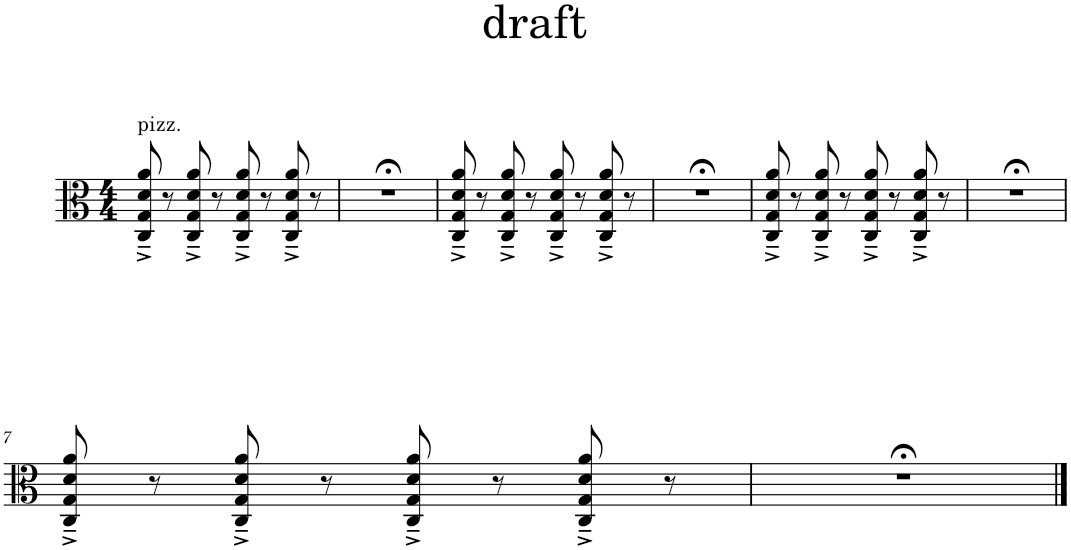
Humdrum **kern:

**kern
*part1
*staff1
*I"Viola
*I'Vla.
*clefC3
*k[]
*M4/4
=1
!LO:TX:a:t=pizz.
8C/~^ 8G/~^ 8d/~^ 8a/~^
8r
8C/~^ 8G/~^ 8d/~^ 8a/~^
8r
8C/~^ 8G/~^ 8d/~^ 8a/~^
8r
8C/~^ 8G/~^ 8d/~^ 8a/~^
8r
=2
1r;<
=3
8C/~^ 8G/~^ 8d/~^ 8a/~^
8r
8C/~^ 8G/~^ 8d/~^ 8a/~^
8r
8C/~^ 8G/~^ 8d/~^ 8a/~^
8r
8C/~^ 8G/~^ 8d/~^ 8a/~^
8r
=4
1r;<
=5
8C/~^ 8G/~^ 8d/~^ 8a/~^
8r
8C/~^ 8G/~^ 8d/~^ 8a/~^
8r
8C/~^ 8G/~^ 8d/~^ 8a/~^
8r
8C/~^ 8G/~^ 8d/~^ 8a/~^
8r
=6
1r;<
!!LO:LB:g=z
=7
8C/~^ 8G/~^ 8d/~^ 8a/~^
8r
8C/~^ 8G/~^ 8d/~^ 8a/~^
8r
8C/~^ 8G/~^ 8d/~^ 8a/~^
8r
8C/~^ 8G/~^ 8d/~^ 8a/~^
8r
=8
1r;<
==
*-
